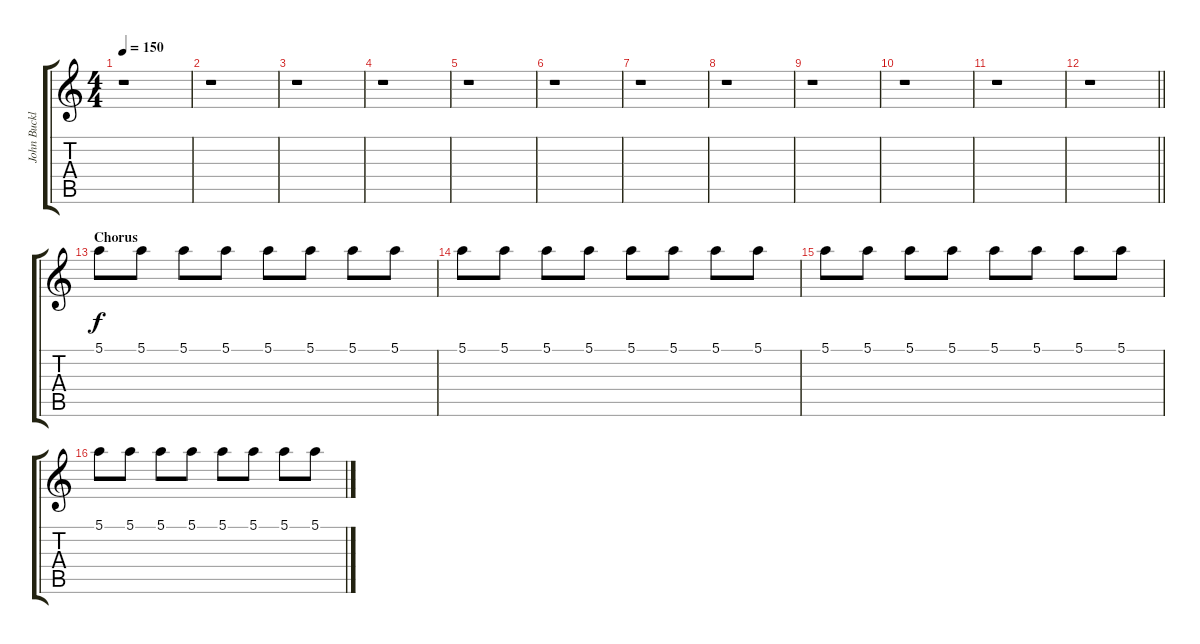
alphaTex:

\track ("John Buckland" "John Buckl") {instrument overdrivenguitar}
\staff {score tabs}
\tuning (E4 B3 G3 D3 A2 E2) {hide}
\ts (4 4)
\tempo 150
\clef g2
\ks c
r.1{dy f} |
r.1 |
r.1 |
r.1 |
r.1 |
r.1 |
r.1 |
r.1 |
r.1 |
r.1 |
r.1 |
\barLineRight lightlight
r.1 |
\section ("" "Chorus")
5.1.8{volume 10} 5.1.8 5.1.8 5.1.8 5.1.8 5.1.8 5.1.8 5.1.8 |
5.1.8 5.1.8 5.1.8 5.1.8 5.1.8 5.1.8 5.1.8 5.1.8 |
5.1.8 5.1.8 5.1.8 5.1.8 5.1.8 5.1.8 5.1.8 5.1.8 |
5.1.8 5.1.8 5.1.8 5.1.8 5.1.8 5.1.8 5.1.8 5.1.8
